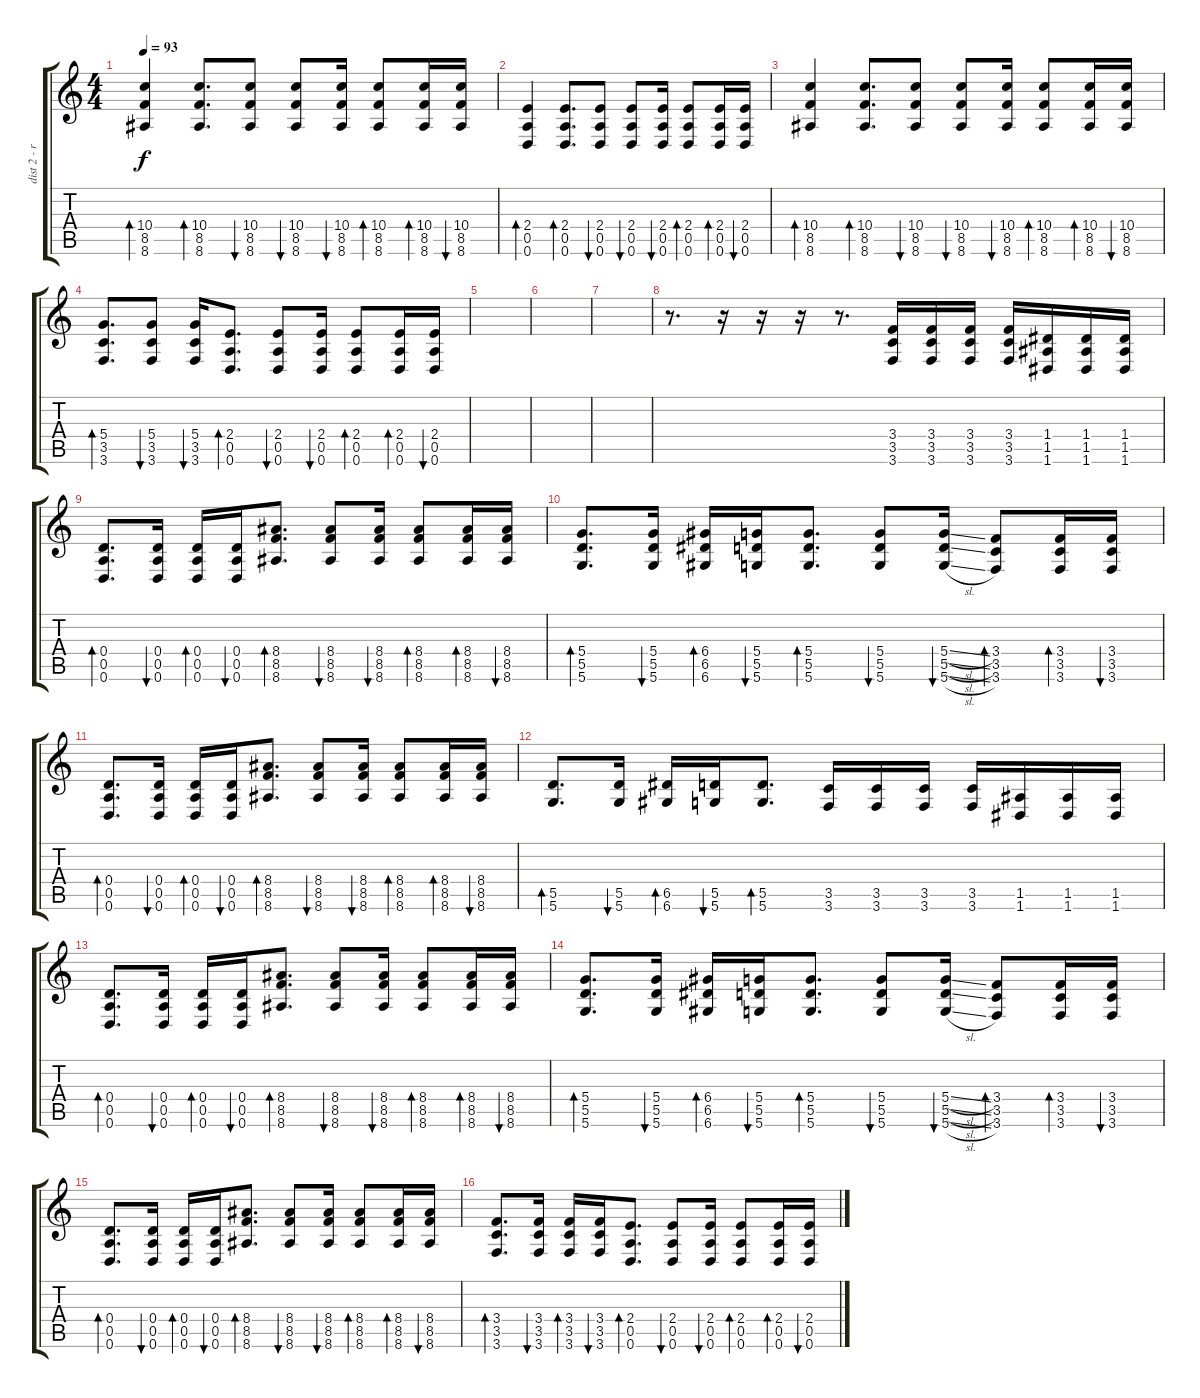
\track ("dist 2 - refren" "dist 2 - r") {instrument distortionguitar}
\staff {score tabs}
\tuning (E4 B3 G3 D3 A2 D2) {hide}
\ts (4 4)
\tempo 93
\clef g2
\ks c
(10.4 8.5 8.6).4{bd 60 dy f} (10.4 8.5 8.6).8{d bd 60} (10.4 8.5 8.6).8{bu 60} (10.4 8.5 8.6).8{bu 60} (10.4 8.5 8.6).16{bu 60} (10.4 8.5 8.6).8{bd 60} (10.4 8.5 8.6).16{bd 60} (10.4 8.5 8.6).16{bu 60} |
(2.4 0.5 0.6).4{bd 60} (2.4 0.5 0.6).8{d bd 60} (2.4 0.5 0.6).8{bu 60} (2.4 0.5 0.6).8{bu 60} (2.4 0.5 0.6).16{bu 60} (2.4 0.5 0.6).8{bd 60} (2.4 0.5 0.6).16{bd 60} (2.4 0.5 0.6).16{bu 60} |
(10.4 8.5 8.6).4{bd 60} (10.4 8.5 8.6).8{d bd 60} (10.4 8.5 8.6).8{bu 60} (10.4 8.5 8.6).8{bu 60} (10.4 8.5 8.6).16{bu 60} (10.4 8.5 8.6).8{bd 60} (10.4 8.5 8.6).16{bd 60} (10.4 8.5 8.6).16{bu 60} |
(5.4 3.5 3.6).8{d bd 60} (5.4 3.5 3.6).8{bu 60} (5.4 3.5 3.6).16{bu 60} (2.4 0.5 0.6).8{d bd 60} (2.4 0.5 0.6).8{bu 60} (2.4 0.5 0.6).16{bu 60} (2.4 0.5 0.6).8{bd 60} (2.4 0.5 0.6).16{bd 60} (2.4 0.5 0.6).16{bu 60} |
|
|
|
r.8{d} r.16 r.16 r.16 r.8{d} (3.4 3.5 3.6).16 (3.4 3.5 3.6).16 (3.4 3.5 3.6).16 (3.4 3.5 3.6).16 (1.4 1.5 1.6).16 (1.4 1.5 1.6).16 (1.4 1.5 1.6).16 |
(0.4 0.5 0.6).8{d bd 60} (0.4 0.5 0.6).16{bu 60} (0.4 0.5 0.6).16{bd 60} (0.4 0.5 0.6).16{bu 60} (8.4 8.5 8.6).8{d bd 60} (8.4 8.5 8.6).8{bu 60} (8.4 8.5 8.6).16{bu 60} (8.4 8.5 8.6).8{bd 60} (8.4 8.5 8.6).16{bd 60} (8.4 8.5 8.6).16{bu 60} |
(5.4 5.5 5.6).8{d bd 60} (5.4 5.5 5.6).16{bu 60} (6.4 6.5 6.6).16{bd 60} (5.4 5.5 5.6).16{bu 60} (5.4 5.5 5.6).8{d bd 60} (5.4 5.5 5.6).8{bu 60} (5.4{sl} 5.5{sl} 5.6{sl}).16{bu 60} (3.4 3.5 3.6).8{bd 60} (3.4 3.5 3.6).16{bd 60} (3.4 3.5 3.6).16{bu 60} |
(0.4 0.5 0.6).8{d bd 60} (0.4 0.5 0.6).16{bu 60} (0.4 0.5 0.6).16{bd 60} (0.4 0.5 0.6).16{bu 60} (8.4 8.5 8.6).8{d bd 60} (8.4 8.5 8.6).8{bu 60} (8.4 8.5 8.6).16{bu 60} (8.4 8.5 8.6).8{bd 60} (8.4 8.5 8.6).16{bd 60} (8.4 8.5 8.6).16{bu 60} |
(5.5 5.6).8{d bd 60} (5.5 5.6).16{bu 60} (6.5 6.6).16{bd 60} (5.5 5.6).16{bu 60} (5.5 5.6).8{d bd 60} (3.5 3.6).16 (3.5 3.6).16 (3.5 3.6).16 (3.5 3.6).16 (1.5 1.6).16 (1.5 1.6).16 (1.5 1.6).16 |
(0.4 0.5 0.6).8{d bd 60} (0.4 0.5 0.6).16{bu 60} (0.4 0.5 0.6).16{bd 60} (0.4 0.5 0.6).16{bu 60} (8.4 8.5 8.6).8{d bd 60} (8.4 8.5 8.6).8{bu 60} (8.4 8.5 8.6).16{bu 60} (8.4 8.5 8.6).8{bd 60} (8.4 8.5 8.6).16{bd 60} (8.4 8.5 8.6).16{bu 60} |
(5.4 5.5 5.6).8{d bd 60} (5.4 5.5 5.6).16{bu 60} (6.4 6.5 6.6).16{bd 60} (5.4 5.5 5.6).16{bu 60} (5.4 5.5 5.6).8{d bd 60} (5.4 5.5 5.6).8{bu 60} (5.4{sl} 5.5{sl} 5.6{sl}).16{bu 60} (3.4 3.5 3.6).8{bd 60} (3.4 3.5 3.6).16{bd 60} (3.4 3.5 3.6).16{bu 60} |
(0.4 0.5 0.6).8{d bd 60} (0.4 0.5 0.6).16{bu 60} (0.4 0.5 0.6).16{bd 60} (0.4 0.5 0.6).16{bu 60} (8.4 8.5 8.6).8{d bd 60} (8.4 8.5 8.6).8{bu 60} (8.4 8.5 8.6).16{bu 60} (8.4 8.5 8.6).8{bd 60} (8.4 8.5 8.6).16{bd 60} (8.4 8.5 8.6).16{bu 60} |
(3.4 3.5 3.6).8{d bd 60} (3.4 3.5 3.6).16{bu 60} (3.4 3.5 3.6).16{bd 60} (3.4 3.5 3.6).16{bu 60} (2.4 0.5 0.6).8{d bd 60} (2.4 0.5 0.6).8{bu 60} (2.4 0.5 0.6).16{bu 60} (2.4 0.5 0.6).8{bd 60} (2.4 0.5 0.6).16{bd 60} (2.4 0.5 0.6).16{bu 60}
